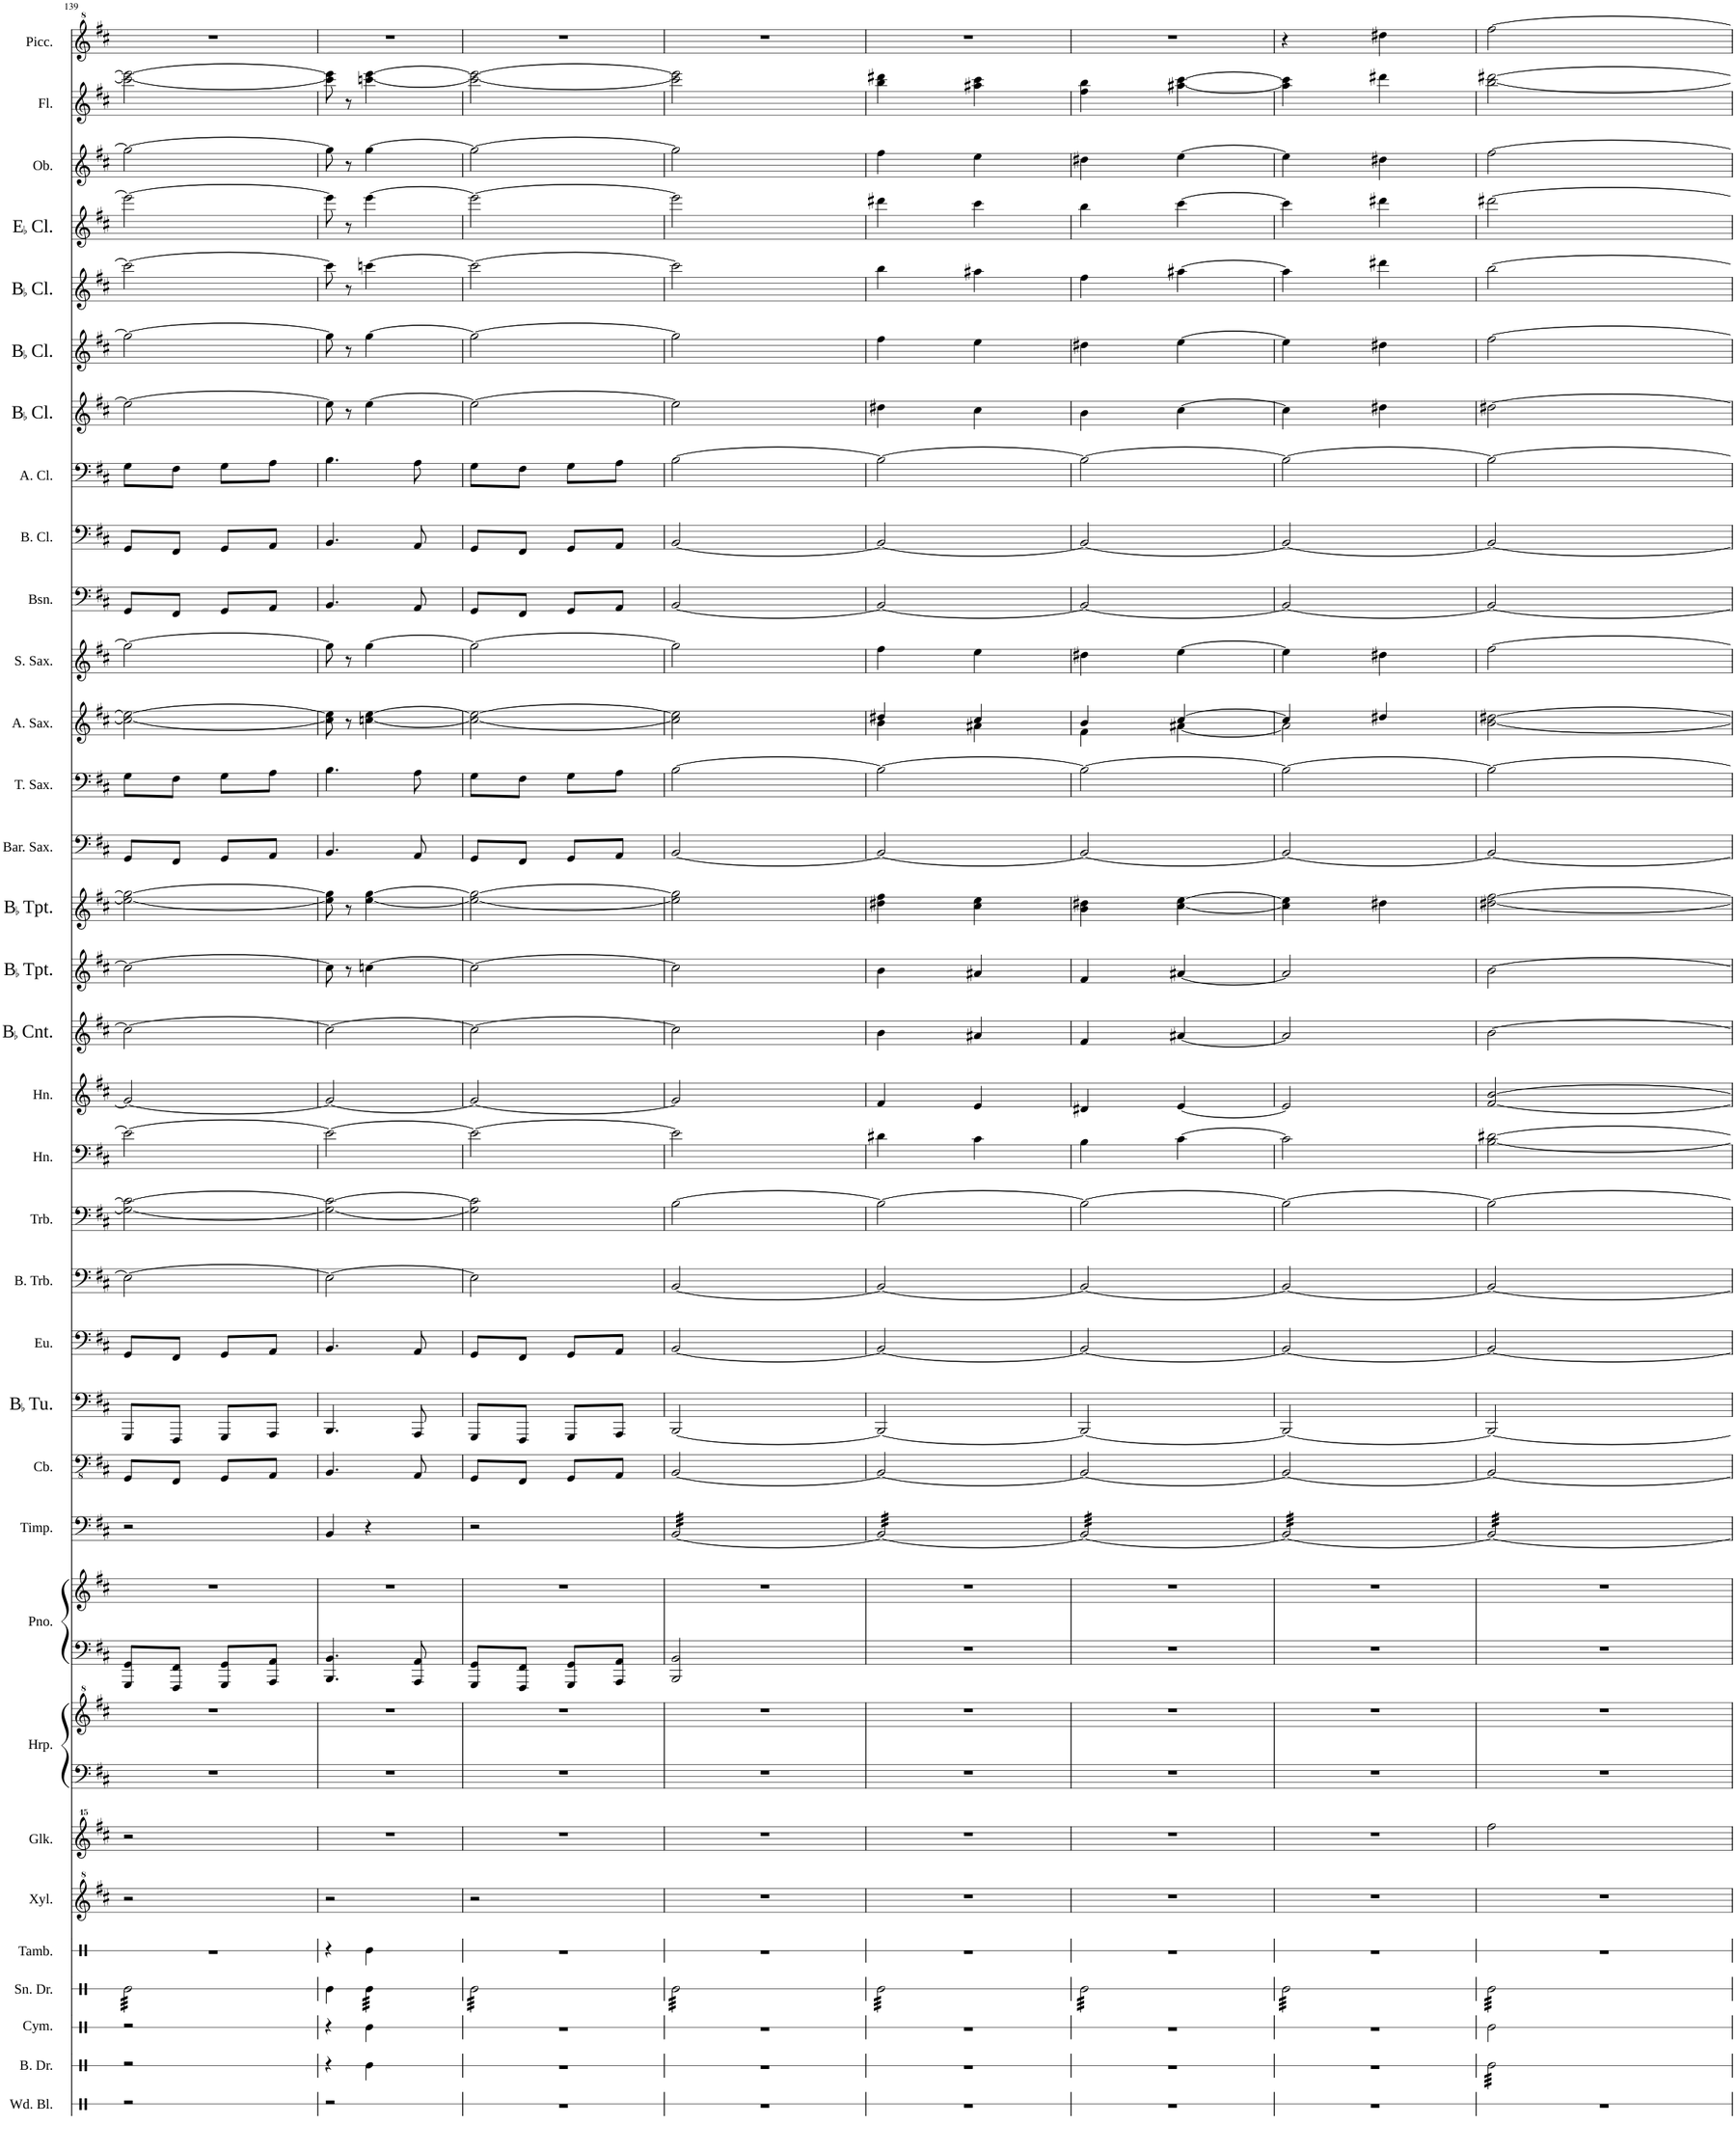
**kern	**kern	**kern	**kern	**kern	**kern	**kern	**kern	**kern	**kern	**kern	**kern	**kern	**kern	**kern	**kern	**kern	**kern	**kern	**kern	**kern	**kern	**kern	**kern	**kern	**kern	**kern	**kern	**kern	**kern	**kern	**kern	**kern	**kern	**kern	**kern
*part34	*part33	*part32	*part31	*part30	*part29	*part28	*part27	*part27	*part26	*part26	*part25	*part24	*part23	*part22	*part21	*part20	*part19	*part18	*part17	*part16	*part15	*part14	*part13	*part12	*part11	*part10	*part9	*part8	*part7	*part6	*part5	*part4	*part3	*part2	*part1
*staff36	*staff35	*staff34	*staff33	*staff32	*staff31	*staff30	*staff29	*staff28	*staff27	*staff26	*staff25	*staff24	*staff23	*staff22	*staff21	*staff20	*staff19	*staff18	*staff17	*staff16	*staff15	*staff14	*staff13	*staff12	*staff11	*staff10	*staff9	*staff8	*staff7	*staff6	*staff5	*staff4	*staff3	*staff2	*staff1
*I"Wood Blocks	*I"Bass Drum	*I"Cymbal	*I"Snare Drum	*I"Tambourine	*I"Xylophone	*I"Glockenspiel	*I"Harp	*	*I"Piano	*	*I"Timpani	*I"Double Bass	*I"BaccidentalFlat Tuba	*I"Euphonium	*I"Bass Trombone	*I"Trombone	*I"Horn	*I"Horn	*I"BaccidentalFlat Cornet	*I"BaccidentalFlat Trumpet	*I"BaccidentalFlat Trumpet	*I"Baritone Saxophone	*I"Tenor Saxophone	*I"Alto Saxophone	*I"Soprano Saxophone	*I"Bassoon	*I"Bass Clarinet	*I"Alto Clarinet	*I"BaccidentalFlat Clarinet	*I"BaccidentalFlat Clarinet	*I"BaccidentalFlat Clarinet	*I"EaccidentalFlat Clarinet	*I"Oboe	*I"Flute	*I"Piccolo
*I'Wd. Bl.	*I'B. Dr.	*I'Cym.	*I'Sn. Dr.	*I'Tamb.	*I'Xyl.	*I'Glk.	*I'Hrp.	*	*I'Pno.	*	*I'Timp.	*	*I'BaccidentalFlat Tu.	*I'Eu.	*I'B. Trb.	*I'Trb.	*I'Hn.	*I'Hn.	*I'BaccidentalFlat Cnt.	*I'BaccidentalFlat Tpt.	*I'BaccidentalFlat Tpt.	*I'Bar. Sax.	*I'T. Sax.	*I'A. Sax.	*I'S. Sax.	*I'Bsn.	*I'B. Cl.	*I'A. Cl.	*I'BaccidentalFlat Cl.	*I'BaccidentalFlat Cl.	*I'BaccidentalFlat Cl.	*I'EaccidentalFlat Cl.	*I'Ob.	*I'Fl.	*I'Picc.
!!LO:PB:g=z
*clefX	*clefX	*clefX	*clefX	*clefX	*clefG^2	*clefG^^2	*clefF4	*clefG^2	*clefF4	*clefG2	*clefF4	*clefFv4	*clefF4	*clefF4	*clefF4	*clefF4	*clefF4	*clefG2	*clefG2	*clefG2	*clefG2	*clefF4	*clefF4	*clefG2	*clefG2	*clefF4	*clefF4	*clefF4	*clefG2	*clefG2	*clefG2	*clefG2	*clefG2	*clefG2	*clefG^2
*	*	*	*	*	*	*	*	*	*	*	*	*Trd7c12	*	*	*	*	*Trd4c7	*Trd4c7	*Trd1c2	*Trd1c2	*Trd1c2	*	*Trd8c14	*Trd5c9	*Trd5c9	*	*Trd8c14	*Trd1c2	*Trd1c2	*Trd1c2	*Trd1c2	*Trd-2c-3	*	*	*Trd-7c-12
*k[]	*k[]	*k[]	*k[]	*k[]	*k[f#c#]	*k[f#c#]	*k[f#c#]	*k[f#c#]	*k[f#c#]	*k[f#c#]	*k[f#c#]	*k[f#c#]	*k[f#c#]	*k[f#c#]	*k[f#c#]	*k[f#c#]	*k[f#c#]	*k[f#c#]	*k[f#c#]	*k[f#c#]	*k[f#c#]	*k[f#c#]	*k[f#c#]	*k[f#c#]	*k[f#c#]	*k[f#c#]	*k[f#c#]	*k[f#c#]	*k[f#c#]	*k[f#c#]	*k[f#c#]	*k[f#c#]	*k[f#c#]	*k[f#c#]	*k[f#c#]
*M2/4	*M2/4	*M2/4	*M2/4	*M2/4	*M2/4	*M2/4	*M2/4	*M2/4	*M2/4	*M2/4	*M2/4	*M2/4	*M2/4	*M2/4	*M2/4	*M2/4	*M2/4	*M2/4	*M2/4	*M2/4	*M2/4	*M2/4	*M2/4	*M2/4	*M2/4	*M2/4	*M2/4	*M2/4	*M2/4	*M2/4	*M2/4	*M2/4	*M2/4	*M2/4	*M2/4
=139	=139	=139	=139	=139	=139	=139	=139	=139	=139	=139	=139	=139	=139	=139	=139	=139	=139	=139	=139	=139	=139	=139	=139	=139	=139	=139	=139	=139	=139	=139	=139	=139	=139	=139	=139
*	*	*	*^	*	*	*	*	*	*	*	*	*	*	*	*	*	*	*	*	*	*	*	*	*	*	*	*	*	*	*	*	*	*	*	*
*	*	*	*	*Xbrackettup	*	*	*	*	*	*	*	*	*	*	*	*	*	*	*	*	*	*	*	*	*	*	*	*	*	*	*	*	*	*	*	*
*	*	*	*tremolo	*	*	*	*	*	*	*	*	*	*	*	*	*	*	*	*	*	*	*	*	*	*	*	*	*	*	*	*	*	*	*	*	*
2r	2r	2r	32Re\LLL	24ReLL	2r	2r	2r	2r	2r	8GGG/ 8GG/L	2r	2r	8GGG/L	8GGG/L	8GG/L	2E\_	2G\_ 2cn\_	2e\_	2g/_	2cc\_	2cc\_	2ee\_ 2gg\_	8GG/L	8G\L	2cc\_ 2ee\_	2gg\_	8GG/L	8GG/L	8G\L	2ee\_	2gg\_	2ccc\_	2eee\_	2gg\_	2ccc\_ 2eee\_	2r
.	.	.	32Re\	.	.	.	.	.	.	.	.	.	.	.	.	.	.	.	.	.	.	.	.	.	.	.	.	.	.	.	.	.	.	.	.	.
.	.	.	.	24Re	.	.	.	.	.	.	.	.	.	.	.	.	.	.	.	.	.	.	.	.	.	.	.	.	.	.	.	.	.	.	.	.
.	.	.	32Re\	.	.	.	.	.	.	.	.	.	.	.	.	.	.	.	.	.	.	.	.	.	.	.	.	.	.	.	.	.	.	.	.	.
.	.	.	.	24Re	.	.	.	.	.	.	.	.	.	.	.	.	.	.	.	.	.	.	.	.	.	.	.	.	.	.	.	.	.	.	.	.
.	.	.	32Re\	.	.	.	.	.	.	.	.	.	.	.	.	.	.	.	.	.	.	.	.	.	.	.	.	.	.	.	.	.	.	.	.	.
.	.	.	32Re\	24Re	.	.	.	.	.	8FFF#/ 8FF#/J	.	.	8FFF#/J	8FFF#/J	8FF#/J	.	.	.	.	.	.	.	8FF#/J	8F#\J	.	.	8FF#/J	8FF#/J	8F#\J	.	.	.	.	.	.	.
.	.	.	32Re\	.	.	.	.	.	.	.	.	.	.	.	.	.	.	.	.	.	.	.	.	.	.	.	.	.	.	.	.	.	.	.	.	.
.	.	.	.	24Re	.	.	.	.	.	.	.	.	.	.	.	.	.	.	.	.	.	.	.	.	.	.	.	.	.	.	.	.	.	.	.	.
.	.	.	32Re\	.	.	.	.	.	.	.	.	.	.	.	.	.	.	.	.	.	.	.	.	.	.	.	.	.	.	.	.	.	.	.	.	.
.	.	.	.	24ReJJ	.	.	.	.	.	.	.	.	.	.	.	.	.	.	.	.	.	.	.	.	.	.	.	.	.	.	.	.	.	.	.	.
.	.	.	32Re\	.	.	.	.	.	.	.	.	.	.	.	.	.	.	.	.	.	.	.	.	.	.	.	.	.	.	.	.	.	.	.	.	.
.	.	.	32Re\	24ReLL	.	.	.	.	.	8GGG/ 8GG/L	.	.	8GGG/L	8GGG/L	8GG/L	.	.	.	.	.	.	.	8GG/L	8G\L	.	.	8GG/L	8GG/L	8G\L	.	.	.	.	.	.	.
.	.	.	32Re\	.	.	.	.	.	.	.	.	.	.	.	.	.	.	.	.	.	.	.	.	.	.	.	.	.	.	.	.	.	.	.	.	.
.	.	.	.	24Re	.	.	.	.	.	.	.	.	.	.	.	.	.	.	.	.	.	.	.	.	.	.	.	.	.	.	.	.	.	.	.	.
.	.	.	32Re\	.	.	.	.	.	.	.	.	.	.	.	.	.	.	.	.	.	.	.	.	.	.	.	.	.	.	.	.	.	.	.	.	.
.	.	.	.	24Re	.	.	.	.	.	.	.	.	.	.	.	.	.	.	.	.	.	.	.	.	.	.	.	.	.	.	.	.	.	.	.	.
.	.	.	32Re\	.	.	.	.	.	.	.	.	.	.	.	.	.	.	.	.	.	.	.	.	.	.	.	.	.	.	.	.	.	.	.	.	.
.	.	.	32Re\	24Re	.	.	.	.	.	8AAA/ 8AA/J	.	.	8AAA/J	8AAA/J	8AA/J	.	.	.	.	.	.	.	8AA/J	8A\J	.	.	8AA/J	8AA/J	8A\J	.	.	.	.	.	.	.
.	.	.	32Re\	.	.	.	.	.	.	.	.	.	.	.	.	.	.	.	.	.	.	.	.	.	.	.	.	.	.	.	.	.	.	.	.	.
.	.	.	.	24Re	.	.	.	.	.	.	.	.	.	.	.	.	.	.	.	.	.	.	.	.	.	.	.	.	.	.	.	.	.	.	.	.
.	.	.	32Re\	.	.	.	.	.	.	.	.	.	.	.	.	.	.	.	.	.	.	.	.	.	.	.	.	.	.	.	.	.	.	.	.	.
.	.	.	.	24ReJJ	.	.	.	.	.	.	.	.	.	.	.	.	.	.	.	.	.	.	.	.	.	.	.	.	.	.	.	.	.	.	.	.
.	.	.	32Re\JJJ	.	.	.	.	.	.	.	.	.	.	.	.	.	.	.	.	.	.	.	.	.	.	.	.	.	.	.	.	.	.	.	.	.
*	*	*	*Xtremolo	*	*	*	*	*	*	*	*	*	*	*	*	*	*	*	*	*	*	*	*	*	*	*	*	*	*	*	*	*	*	*	*	*
=140	=140	=140	=140	=140	=140	=140	=140	=140	=140	=140	=140	=140	=140	=140	=140	=140	=140	=140	=140	=140	=140	=140	=140	=140	=140	=140	=140	=140	=140	=140	=140	=140	=140	=140	=140	=140
2r	4r	4r	4Re\	4ryy	4r	2r	2r	2r	2r	4.BBB/ 4.BB/	2r	4BB/	4.BBB/	4.BBB/	4.BB/	2E\_	2G\_ 2c\_	2e\_	2g/_	2cc\_	8cc\]	8ee\] 8gg\]	4.BB/	4.B\	8cc\] 8ee\]	8gg\]	4.BB/	4.BB/	4.B\	8ee\]	8gg\]	8ccc\]	8eee\]	8gg\]	8ccc\] 8eee\]	2r
.	.	.	.	.	.	.	.	.	.	.	.	.	.	.	.	.	.	.	.	.	8r	8r	.	.	8r	8r	.	.	.	8r	8r	8r	8r	8r	8r	.
*	*	*	*tremolo	*	*	*	*	*	*	*	*	*	*	*	*	*	*	*	*	*	*	*	*	*	*	*	*	*	*	*	*	*	*	*	*	*
.	4Re\	4Re\	32Re\LLL	24ReLL	4Re\	.	.	.	.	.	.	4r	.	.	.	.	.	.	.	.	[4ccn\	[4ee\ [4gg\	.	.	[4ccn\ [4ee\	[4gg\	.	.	.	[4ee\	[4gg\	[4cccn\	[4eee\	[4gg\	[4cccn\ [4eee\	.
.	.	.	32Re\	.	.	.	.	.	.	.	.	.	.	.	.	.	.	.	.	.	.	.	.	.	.	.	.	.	.	.	.	.	.	.	.	.
.	.	.	.	24Re	.	.	.	.	.	.	.	.	.	.	.	.	.	.	.	.	.	.	.	.	.	.	.	.	.	.	.	.	.	.	.	.
.	.	.	32Re\	.	.	.	.	.	.	.	.	.	.	.	.	.	.	.	.	.	.	.	.	.	.	.	.	.	.	.	.	.	.	.	.	.
.	.	.	.	24Re	.	.	.	.	.	.	.	.	.	.	.	.	.	.	.	.	.	.	.	.	.	.	.	.	.	.	.	.	.	.	.	.
.	.	.	32Re\	.	.	.	.	.	.	.	.	.	.	.	.	.	.	.	.	.	.	.	.	.	.	.	.	.	.	.	.	.	.	.	.	.
.	.	.	32Re\	24Re	.	.	.	.	.	8AAA/ 8AA/	.	.	8AAA/	8AAA/	8AA/	.	.	.	.	.	.	.	8AA/	8A\	.	.	8AA/	8AA/	8A\	.	.	.	.	.	.	.
.	.	.	32Re\	.	.	.	.	.	.	.	.	.	.	.	.	.	.	.	.	.	.	.	.	.	.	.	.	.	.	.	.	.	.	.	.	.
.	.	.	.	24Re	.	.	.	.	.	.	.	.	.	.	.	.	.	.	.	.	.	.	.	.	.	.	.	.	.	.	.	.	.	.	.	.
.	.	.	32Re\	.	.	.	.	.	.	.	.	.	.	.	.	.	.	.	.	.	.	.	.	.	.	.	.	.	.	.	.	.	.	.	.	.
.	.	.	.	24ReJJ	.	.	.	.	.	.	.	.	.	.	.	.	.	.	.	.	.	.	.	.	.	.	.	.	.	.	.	.	.	.	.	.
.	.	.	32Re\JJJ	.	.	.	.	.	.	.	.	.	.	.	.	.	.	.	.	.	.	.	.	.	.	.	.	.	.	.	.	.	.	.	.	.
=141	=141	=141	=141	=141	=141	=141	=141	=141	=141	=141	=141	=141	=141	=141	=141	=141	=141	=141	=141	=141	=141	=141	=141	=141	=141	=141	=141	=141	=141	=141	=141	=141	=141	=141	=141	=141
2r	2r	2r	32Re\LLL	24ReLL	2r	2r	2r	2r	2r	8GGG/ 8GG/L	2r	2r	8GGG/L	8GGG/L	8GG/L	2E\]	2G\] 2c\]	2e\_	2g/_	2cc\_	2cc\_	2ee\_ 2gg\_	8GG/L	8G\L	2cc\_ 2ee\_	2gg\_	8GG/L	8GG/L	8G\L	2ee\_	2gg\_	2ccc\_	2eee\_	2gg\_	2ccc\_ 2eee\_	2r
.	.	.	32Re\	.	.	.	.	.	.	.	.	.	.	.	.	.	.	.	.	.	.	.	.	.	.	.	.	.	.	.	.	.	.	.	.	.
.	.	.	.	24Re	.	.	.	.	.	.	.	.	.	.	.	.	.	.	.	.	.	.	.	.	.	.	.	.	.	.	.	.	.	.	.	.
.	.	.	32Re\	.	.	.	.	.	.	.	.	.	.	.	.	.	.	.	.	.	.	.	.	.	.	.	.	.	.	.	.	.	.	.	.	.
.	.	.	.	24Re	.	.	.	.	.	.	.	.	.	.	.	.	.	.	.	.	.	.	.	.	.	.	.	.	.	.	.	.	.	.	.	.
.	.	.	32Re\	.	.	.	.	.	.	.	.	.	.	.	.	.	.	.	.	.	.	.	.	.	.	.	.	.	.	.	.	.	.	.	.	.
.	.	.	32Re\	24Re	.	.	.	.	.	8FFF#/ 8FF#/J	.	.	8FFF#/J	8FFF#/J	8FF#/J	.	.	.	.	.	.	.	8FF#/J	8F#\J	.	.	8FF#/J	8FF#/J	8F#\J	.	.	.	.	.	.	.
.	.	.	32Re\	.	.	.	.	.	.	.	.	.	.	.	.	.	.	.	.	.	.	.	.	.	.	.	.	.	.	.	.	.	.	.	.	.
.	.	.	.	24Re	.	.	.	.	.	.	.	.	.	.	.	.	.	.	.	.	.	.	.	.	.	.	.	.	.	.	.	.	.	.	.	.
.	.	.	32Re\	.	.	.	.	.	.	.	.	.	.	.	.	.	.	.	.	.	.	.	.	.	.	.	.	.	.	.	.	.	.	.	.	.
.	.	.	.	24ReJJ	.	.	.	.	.	.	.	.	.	.	.	.	.	.	.	.	.	.	.	.	.	.	.	.	.	.	.	.	.	.	.	.
.	.	.	32Re\	.	.	.	.	.	.	.	.	.	.	.	.	.	.	.	.	.	.	.	.	.	.	.	.	.	.	.	.	.	.	.	.	.
.	.	.	32Re\	24ReLL	.	.	.	.	.	8GGG/ 8GG/L	.	.	8GGG/L	8GGG/L	8GG/L	.	.	.	.	.	.	.	8GG/L	8G\L	.	.	8GG/L	8GG/L	8G\L	.	.	.	.	.	.	.
.	.	.	32Re\	.	.	.	.	.	.	.	.	.	.	.	.	.	.	.	.	.	.	.	.	.	.	.	.	.	.	.	.	.	.	.	.	.
.	.	.	.	24Re	.	.	.	.	.	.	.	.	.	.	.	.	.	.	.	.	.	.	.	.	.	.	.	.	.	.	.	.	.	.	.	.
.	.	.	32Re\	.	.	.	.	.	.	.	.	.	.	.	.	.	.	.	.	.	.	.	.	.	.	.	.	.	.	.	.	.	.	.	.	.
.	.	.	.	24Re	.	.	.	.	.	.	.	.	.	.	.	.	.	.	.	.	.	.	.	.	.	.	.	.	.	.	.	.	.	.	.	.
.	.	.	32Re\	.	.	.	.	.	.	.	.	.	.	.	.	.	.	.	.	.	.	.	.	.	.	.	.	.	.	.	.	.	.	.	.	.
.	.	.	32Re\	24Re	.	.	.	.	.	8AAA/ 8AA/J	.	.	8AAA/J	8AAA/J	8AA/J	.	.	.	.	.	.	.	8AA/J	8A\J	.	.	8AA/J	8AA/J	8A\J	.	.	.	.	.	.	.
.	.	.	32Re\	.	.	.	.	.	.	.	.	.	.	.	.	.	.	.	.	.	.	.	.	.	.	.	.	.	.	.	.	.	.	.	.	.
.	.	.	.	24Re	.	.	.	.	.	.	.	.	.	.	.	.	.	.	.	.	.	.	.	.	.	.	.	.	.	.	.	.	.	.	.	.
.	.	.	32Re\	.	.	.	.	.	.	.	.	.	.	.	.	.	.	.	.	.	.	.	.	.	.	.	.	.	.	.	.	.	.	.	.	.
.	.	.	.	24ReJJ	.	.	.	.	.	.	.	.	.	.	.	.	.	.	.	.	.	.	.	.	.	.	.	.	.	.	.	.	.	.	.	.
.	.	.	32Re\JJJ	.	.	.	.	.	.	.	.	.	.	.	.	.	.	.	.	.	.	.	.	.	.	.	.	.	.	.	.	.	.	.	.	.
=142	=142	=142	=142	=142	=142	=142	=142	=142	=142	=142	=142	=142	=142	=142	=142	=142	=142	=142	=142	=142	=142	=142	=142	=142	=142	=142	=142	=142	=142	=142	=142	=142	=142	=142	=142	=142
*	*	*	*	*	*	*	*	*	*	*	*	*tremolo	*	*	*	*	*	*	*	*	*	*	*	*	*	*	*	*	*	*	*	*	*	*	*	*
2r	2r	2r	32Re\LLL	24ReLL	2r	2r	2r	2r	2r	2BBB/ 2BB/	2r	[32BB/LLL	[2BBB/	[2BBB/	[2BB/	[2BB/	[2B\	2e\]	2g/]	2cc\]	2cc\]	2ee\] 2gg\]	[2BB/	[2B\	2cc\] 2ee\]	2gg\]	[2BB/	[2BB/	[2B\	2ee\]	2gg\]	2ccc\]	2eee\]	2gg\]	2ccc\] 2eee\]	2r
.	.	.	32Re\	.	.	.	.	.	.	.	.	32BB/	.	.	.	.	.	.	.	.	.	.	.	.	.	.	.	.	.	.	.	.	.	.	.	.
.	.	.	.	24Re	.	.	.	.	.	.	.	.	.	.	.	.	.	.	.	.	.	.	.	.	.	.	.	.	.	.	.	.	.	.	.	.
.	.	.	32Re\	.	.	.	.	.	.	.	.	32BB/	.	.	.	.	.	.	.	.	.	.	.	.	.	.	.	.	.	.	.	.	.	.	.	.
.	.	.	.	24Re	.	.	.	.	.	.	.	.	.	.	.	.	.	.	.	.	.	.	.	.	.	.	.	.	.	.	.	.	.	.	.	.
.	.	.	32Re\	.	.	.	.	.	.	.	.	32BB/	.	.	.	.	.	.	.	.	.	.	.	.	.	.	.	.	.	.	.	.	.	.	.	.
.	.	.	32Re\	24Re	.	.	.	.	.	.	.	32BB/	.	.	.	.	.	.	.	.	.	.	.	.	.	.	.	.	.	.	.	.	.	.	.	.
.	.	.	32Re\	.	.	.	.	.	.	.	.	32BB/	.	.	.	.	.	.	.	.	.	.	.	.	.	.	.	.	.	.	.	.	.	.	.	.
.	.	.	.	24Re	.	.	.	.	.	.	.	.	.	.	.	.	.	.	.	.	.	.	.	.	.	.	.	.	.	.	.	.	.	.	.	.
.	.	.	32Re\	.	.	.	.	.	.	.	.	32BB/	.	.	.	.	.	.	.	.	.	.	.	.	.	.	.	.	.	.	.	.	.	.	.	.
.	.	.	.	24ReJJ	.	.	.	.	.	.	.	.	.	.	.	.	.	.	.	.	.	.	.	.	.	.	.	.	.	.	.	.	.	.	.	.
.	.	.	32Re\	.	.	.	.	.	.	.	.	32BB/	.	.	.	.	.	.	.	.	.	.	.	.	.	.	.	.	.	.	.	.	.	.	.	.
.	.	.	32Re\	24ReLL	.	.	.	.	.	.	.	32BB/	.	.	.	.	.	.	.	.	.	.	.	.	.	.	.	.	.	.	.	.	.	.	.	.
.	.	.	32Re\	.	.	.	.	.	.	.	.	32BB/	.	.	.	.	.	.	.	.	.	.	.	.	.	.	.	.	.	.	.	.	.	.	.	.
.	.	.	.	24Re	.	.	.	.	.	.	.	.	.	.	.	.	.	.	.	.	.	.	.	.	.	.	.	.	.	.	.	.	.	.	.	.
.	.	.	32Re\	.	.	.	.	.	.	.	.	32BB/	.	.	.	.	.	.	.	.	.	.	.	.	.	.	.	.	.	.	.	.	.	.	.	.
.	.	.	.	24Re	.	.	.	.	.	.	.	.	.	.	.	.	.	.	.	.	.	.	.	.	.	.	.	.	.	.	.	.	.	.	.	.
.	.	.	32Re\	.	.	.	.	.	.	.	.	32BB/	.	.	.	.	.	.	.	.	.	.	.	.	.	.	.	.	.	.	.	.	.	.	.	.
.	.	.	32Re\	24Re	.	.	.	.	.	.	.	32BB/	.	.	.	.	.	.	.	.	.	.	.	.	.	.	.	.	.	.	.	.	.	.	.	.
.	.	.	32Re\	.	.	.	.	.	.	.	.	32BB/	.	.	.	.	.	.	.	.	.	.	.	.	.	.	.	.	.	.	.	.	.	.	.	.
.	.	.	.	24Re	.	.	.	.	.	.	.	.	.	.	.	.	.	.	.	.	.	.	.	.	.	.	.	.	.	.	.	.	.	.	.	.
.	.	.	32Re\	.	.	.	.	.	.	.	.	32BB/	.	.	.	.	.	.	.	.	.	.	.	.	.	.	.	.	.	.	.	.	.	.	.	.
.	.	.	.	24ReJJ	.	.	.	.	.	.	.	.	.	.	.	.	.	.	.	.	.	.	.	.	.	.	.	.	.	.	.	.	.	.	.	.
.	.	.	32Re\JJJ	.	.	.	.	.	.	.	.	32BB/JJJ	.	.	.	.	.	.	.	.	.	.	.	.	.	.	.	.	.	.	.	.	.	.	.	.
=143	=143	=143	=143	=143	=143	=143	=143	=143	=143	=143	=143	=143	=143	=143	=143	=143	=143	=143	=143	=143	=143	=143	=143	=143	=143	=143	=143	=143	=143	=143	=143	=143	=143	=143	=143	=143
*	*	*	*	*	*	*	*	*	*	*	*	*	*	*	*	*	*	*	*	*	*	*	*	*	*^	*	*	*	*	*	*	*	*	*	*	*
2r	2r	2r	32Re\LLL	24ReLL	2r	2r	2r	2r	2r	2r	2r	32BB/LLL	2BBB/_	2BBB/_	2BB/_	2BB/_	2B\_	4d#X\	4f#/	4b\	4b\	4dd#X\ 4ff#\	2BB/_	2B\_	4dd#X/	4b\	4ff#\	2BB/_	2BB/_	2B\_	4dd#X\	4ff#\	4bb\	4ddd#X\	4ff#\	4bb\ 4ddd#X\	2r
.	.	.	32Re\	.	.	.	.	.	.	.	.	32BB/	.	.	.	.	.	.	.	.	.	.	.	.	.	.	.	.	.	.	.	.	.	.	.	.	.
.	.	.	.	24Re	.	.	.	.	.	.	.	.	.	.	.	.	.	.	.	.	.	.	.	.	.	.	.	.	.	.	.	.	.	.	.	.	.
.	.	.	32Re\	.	.	.	.	.	.	.	.	32BB/	.	.	.	.	.	.	.	.	.	.	.	.	.	.	.	.	.	.	.	.	.	.	.	.	.
.	.	.	.	24Re	.	.	.	.	.	.	.	.	.	.	.	.	.	.	.	.	.	.	.	.	.	.	.	.	.	.	.	.	.	.	.	.	.
.	.	.	32Re\	.	.	.	.	.	.	.	.	32BB/	.	.	.	.	.	.	.	.	.	.	.	.	.	.	.	.	.	.	.	.	.	.	.	.	.
.	.	.	32Re\	24Re	.	.	.	.	.	.	.	32BB/	.	.	.	.	.	.	.	.	.	.	.	.	.	.	.	.	.	.	.	.	.	.	.	.	.
.	.	.	32Re\	.	.	.	.	.	.	.	.	32BB/	.	.	.	.	.	.	.	.	.	.	.	.	.	.	.	.	.	.	.	.	.	.	.	.	.
.	.	.	.	24Re	.	.	.	.	.	.	.	.	.	.	.	.	.	.	.	.	.	.	.	.	.	.	.	.	.	.	.	.	.	.	.	.	.
.	.	.	32Re\	.	.	.	.	.	.	.	.	32BB/	.	.	.	.	.	.	.	.	.	.	.	.	.	.	.	.	.	.	.	.	.	.	.	.	.
.	.	.	.	24ReJJ	.	.	.	.	.	.	.	.	.	.	.	.	.	.	.	.	.	.	.	.	.	.	.	.	.	.	.	.	.	.	.	.	.
.	.	.	32Re\	.	.	.	.	.	.	.	.	32BB/	.	.	.	.	.	.	.	.	.	.	.	.	.	.	.	.	.	.	.	.	.	.	.	.	.
.	.	.	32Re\	24ReLL	.	.	.	.	.	.	.	32BB/	.	.	.	.	.	4c#\	4e/	4a#X/	4a#X/	4cc#\ 4ee\	.	.	4cc#/	4a#X\	4ee\	.	.	.	4cc#\	4ee\	4aa#X\	4ccc#\	4ee\	4aa#X\ 4ccc#\	.
.	.	.	32Re\	.	.	.	.	.	.	.	.	32BB/	.	.	.	.	.	.	.	.	.	.	.	.	.	.	.	.	.	.	.	.	.	.	.	.	.
.	.	.	.	24Re	.	.	.	.	.	.	.	.	.	.	.	.	.	.	.	.	.	.	.	.	.	.	.	.	.	.	.	.	.	.	.	.	.
.	.	.	32Re\	.	.	.	.	.	.	.	.	32BB/	.	.	.	.	.	.	.	.	.	.	.	.	.	.	.	.	.	.	.	.	.	.	.	.	.
.	.	.	.	24Re	.	.	.	.	.	.	.	.	.	.	.	.	.	.	.	.	.	.	.	.	.	.	.	.	.	.	.	.	.	.	.	.	.
.	.	.	32Re\	.	.	.	.	.	.	.	.	32BB/	.	.	.	.	.	.	.	.	.	.	.	.	.	.	.	.	.	.	.	.	.	.	.	.	.
.	.	.	32Re\	24Re	.	.	.	.	.	.	.	32BB/	.	.	.	.	.	.	.	.	.	.	.	.	.	.	.	.	.	.	.	.	.	.	.	.	.
.	.	.	32Re\	.	.	.	.	.	.	.	.	32BB/	.	.	.	.	.	.	.	.	.	.	.	.	.	.	.	.	.	.	.	.	.	.	.	.	.
.	.	.	.	24Re	.	.	.	.	.	.	.	.	.	.	.	.	.	.	.	.	.	.	.	.	.	.	.	.	.	.	.	.	.	.	.	.	.
.	.	.	32Re\	.	.	.	.	.	.	.	.	32BB/	.	.	.	.	.	.	.	.	.	.	.	.	.	.	.	.	.	.	.	.	.	.	.	.	.
.	.	.	.	24ReJJ	.	.	.	.	.	.	.	.	.	.	.	.	.	.	.	.	.	.	.	.	.	.	.	.	.	.	.	.	.	.	.	.	.
.	.	.	32Re\JJJ	.	.	.	.	.	.	.	.	32BB/JJJ	.	.	.	.	.	.	.	.	.	.	.	.	.	.	.	.	.	.	.	.	.	.	.	.	.
=144	=144	=144	=144	=144	=144	=144	=144	=144	=144	=144	=144	=144	=144	=144	=144	=144	=144	=144	=144	=144	=144	=144	=144	=144	=144	=144	=144	=144	=144	=144	=144	=144	=144	=144	=144	=144	=144
2r	2r	2r	32Re\LLL	24ReLL	2r	2r	2r	2r	2r	2r	2r	32BB/LLL	2BBB/_	2BBB/_	2BB/_	2BB/_	2B\_	4B\	4d#X/	4f#/	4f#/	4b\ 4dd#X\	2BB/_	2B\_	4b/	4f#\	4dd#X\	2BB/_	2BB/_	2B\_	4b\	4dd#X\	4ff#\	4bb\	4dd#X\	4ff#\ 4bb\	2r
.	.	.	32Re\	.	.	.	.	.	.	.	.	32BB/	.	.	.	.	.	.	.	.	.	.	.	.	.	.	.	.	.	.	.	.	.	.	.	.	.
.	.	.	.	24Re	.	.	.	.	.	.	.	.	.	.	.	.	.	.	.	.	.	.	.	.	.	.	.	.	.	.	.	.	.	.	.	.	.
.	.	.	32Re\	.	.	.	.	.	.	.	.	32BB/	.	.	.	.	.	.	.	.	.	.	.	.	.	.	.	.	.	.	.	.	.	.	.	.	.
.	.	.	.	24Re	.	.	.	.	.	.	.	.	.	.	.	.	.	.	.	.	.	.	.	.	.	.	.	.	.	.	.	.	.	.	.	.	.
.	.	.	32Re\	.	.	.	.	.	.	.	.	32BB/	.	.	.	.	.	.	.	.	.	.	.	.	.	.	.	.	.	.	.	.	.	.	.	.	.
.	.	.	32Re\	24Re	.	.	.	.	.	.	.	32BB/	.	.	.	.	.	.	.	.	.	.	.	.	.	.	.	.	.	.	.	.	.	.	.	.	.
.	.	.	32Re\	.	.	.	.	.	.	.	.	32BB/	.	.	.	.	.	.	.	.	.	.	.	.	.	.	.	.	.	.	.	.	.	.	.	.	.
.	.	.	.	24Re	.	.	.	.	.	.	.	.	.	.	.	.	.	.	.	.	.	.	.	.	.	.	.	.	.	.	.	.	.	.	.	.	.
.	.	.	32Re\	.	.	.	.	.	.	.	.	32BB/	.	.	.	.	.	.	.	.	.	.	.	.	.	.	.	.	.	.	.	.	.	.	.	.	.
.	.	.	.	24ReJJ	.	.	.	.	.	.	.	.	.	.	.	.	.	.	.	.	.	.	.	.	.	.	.	.	.	.	.	.	.	.	.	.	.
.	.	.	32Re\	.	.	.	.	.	.	.	.	32BB/	.	.	.	.	.	.	.	.	.	.	.	.	.	.	.	.	.	.	.	.	.	.	.	.	.
.	.	.	32Re\	24ReLL	.	.	.	.	.	.	.	32BB/	.	.	.	.	.	[4c#\	[4e/	[4a#X/	[4a#X/	[4cc#\ [4ee\	.	.	[4cc#/	[4a#X\	[4ee\	.	.	.	[4cc#\	[4ee\	[4aa#X\	[4ccc#\	[4ee\	[4aa#X\ [4ccc#\	.
.	.	.	32Re\	.	.	.	.	.	.	.	.	32BB/	.	.	.	.	.	.	.	.	.	.	.	.	.	.	.	.	.	.	.	.	.	.	.	.	.
.	.	.	.	24Re	.	.	.	.	.	.	.	.	.	.	.	.	.	.	.	.	.	.	.	.	.	.	.	.	.	.	.	.	.	.	.	.	.
.	.	.	32Re\	.	.	.	.	.	.	.	.	32BB/	.	.	.	.	.	.	.	.	.	.	.	.	.	.	.	.	.	.	.	.	.	.	.	.	.
.	.	.	.	24Re	.	.	.	.	.	.	.	.	.	.	.	.	.	.	.	.	.	.	.	.	.	.	.	.	.	.	.	.	.	.	.	.	.
.	.	.	32Re\	.	.	.	.	.	.	.	.	32BB/	.	.	.	.	.	.	.	.	.	.	.	.	.	.	.	.	.	.	.	.	.	.	.	.	.
.	.	.	32Re\	24Re	.	.	.	.	.	.	.	32BB/	.	.	.	.	.	.	.	.	.	.	.	.	.	.	.	.	.	.	.	.	.	.	.	.	.
.	.	.	32Re\	.	.	.	.	.	.	.	.	32BB/	.	.	.	.	.	.	.	.	.	.	.	.	.	.	.	.	.	.	.	.	.	.	.	.	.
.	.	.	.	24Re	.	.	.	.	.	.	.	.	.	.	.	.	.	.	.	.	.	.	.	.	.	.	.	.	.	.	.	.	.	.	.	.	.
.	.	.	32Re\	.	.	.	.	.	.	.	.	32BB/	.	.	.	.	.	.	.	.	.	.	.	.	.	.	.	.	.	.	.	.	.	.	.	.	.
.	.	.	.	24ReJJ	.	.	.	.	.	.	.	.	.	.	.	.	.	.	.	.	.	.	.	.	.	.	.	.	.	.	.	.	.	.	.	.	.
.	.	.	32Re\JJJ	.	.	.	.	.	.	.	.	32BB/JJJ	.	.	.	.	.	.	.	.	.	.	.	.	.	.	.	.	.	.	.	.	.	.	.	.	.
=145	=145	=145	=145	=145	=145	=145	=145	=145	=145	=145	=145	=145	=145	=145	=145	=145	=145	=145	=145	=145	=145	=145	=145	=145	=145	=145	=145	=145	=145	=145	=145	=145	=145	=145	=145	=145	=145
2r	2r	2r	32Re\LLL	24ReLL	2r	2r	2r	2r	2r	2r	2r	32BB/LLL	2BBB/_	2BBB/_	2BB/_	2BB/_	2B\_	2c#\]	2e/]	2a#/]	2a#/]	4cc#\] 4ee\]	2BB/_	2B\_	4cc#/]	2a#\]	4ee\]	2BB/_	2BB/_	2B\_	4cc#\]	4ee\]	4aa#\]	4ccc#\]	4ee\]	4aa#\] 4ccc#\]	4r
.	.	.	32Re\	.	.	.	.	.	.	.	.	32BB/	.	.	.	.	.	.	.	.	.	.	.	.	.	.	.	.	.	.	.	.	.	.	.	.	.
.	.	.	.	24Re	.	.	.	.	.	.	.	.	.	.	.	.	.	.	.	.	.	.	.	.	.	.	.	.	.	.	.	.	.	.	.	.	.
.	.	.	32Re\	.	.	.	.	.	.	.	.	32BB/	.	.	.	.	.	.	.	.	.	.	.	.	.	.	.	.	.	.	.	.	.	.	.	.	.
.	.	.	.	24Re	.	.	.	.	.	.	.	.	.	.	.	.	.	.	.	.	.	.	.	.	.	.	.	.	.	.	.	.	.	.	.	.	.
.	.	.	32Re\	.	.	.	.	.	.	.	.	32BB/	.	.	.	.	.	.	.	.	.	.	.	.	.	.	.	.	.	.	.	.	.	.	.	.	.
.	.	.	32Re\	24Re	.	.	.	.	.	.	.	32BB/	.	.	.	.	.	.	.	.	.	.	.	.	.	.	.	.	.	.	.	.	.	.	.	.	.
.	.	.	32Re\	.	.	.	.	.	.	.	.	32BB/	.	.	.	.	.	.	.	.	.	.	.	.	.	.	.	.	.	.	.	.	.	.	.	.	.
.	.	.	.	24Re	.	.	.	.	.	.	.	.	.	.	.	.	.	.	.	.	.	.	.	.	.	.	.	.	.	.	.	.	.	.	.	.	.
.	.	.	32Re\	.	.	.	.	.	.	.	.	32BB/	.	.	.	.	.	.	.	.	.	.	.	.	.	.	.	.	.	.	.	.	.	.	.	.	.
.	.	.	.	24ReJJ	.	.	.	.	.	.	.	.	.	.	.	.	.	.	.	.	.	.	.	.	.	.	.	.	.	.	.	.	.	.	.	.	.
.	.	.	32Re\	.	.	.	.	.	.	.	.	32BB/	.	.	.	.	.	.	.	.	.	.	.	.	.	.	.	.	.	.	.	.	.	.	.	.	.
.	.	.	32Re\	24ReLL	.	.	.	.	.	.	.	32BB/	.	.	.	.	.	.	.	.	.	4dd#X\	.	.	4dd#X/	.	4dd#X\	.	.	.	4dd#X\	4dd#X\	4ddd#X\	4ddd#X\	4dd#X\	4ddd#X\	4ddd#X\
.	.	.	32Re\	.	.	.	.	.	.	.	.	32BB/	.	.	.	.	.	.	.	.	.	.	.	.	.	.	.	.	.	.	.	.	.	.	.	.	.
.	.	.	.	24Re	.	.	.	.	.	.	.	.	.	.	.	.	.	.	.	.	.	.	.	.	.	.	.	.	.	.	.	.	.	.	.	.	.
.	.	.	32Re\	.	.	.	.	.	.	.	.	32BB/	.	.	.	.	.	.	.	.	.	.	.	.	.	.	.	.	.	.	.	.	.	.	.	.	.
.	.	.	.	24Re	.	.	.	.	.	.	.	.	.	.	.	.	.	.	.	.	.	.	.	.	.	.	.	.	.	.	.	.	.	.	.	.	.
.	.	.	32Re\	.	.	.	.	.	.	.	.	32BB/	.	.	.	.	.	.	.	.	.	.	.	.	.	.	.	.	.	.	.	.	.	.	.	.	.
.	.	.	32Re\	24Re	.	.	.	.	.	.	.	32BB/	.	.	.	.	.	.	.	.	.	.	.	.	.	.	.	.	.	.	.	.	.	.	.	.	.
.	.	.	32Re\	.	.	.	.	.	.	.	.	32BB/	.	.	.	.	.	.	.	.	.	.	.	.	.	.	.	.	.	.	.	.	.	.	.	.	.
.	.	.	.	24Re	.	.	.	.	.	.	.	.	.	.	.	.	.	.	.	.	.	.	.	.	.	.	.	.	.	.	.	.	.	.	.	.	.
.	.	.	32Re\	.	.	.	.	.	.	.	.	32BB/	.	.	.	.	.	.	.	.	.	.	.	.	.	.	.	.	.	.	.	.	.	.	.	.	.
.	.	.	.	24ReJJ	.	.	.	.	.	.	.	.	.	.	.	.	.	.	.	.	.	.	.	.	.	.	.	.	.	.	.	.	.	.	.	.	.
.	.	.	32Re\JJJ	.	.	.	.	.	.	.	.	32BB/JJJ	.	.	.	.	.	.	.	.	.	.	.	.	.	.	.	.	.	.	.	.	.	.	.	.	.
*	*	*	*	*	*	*	*	*	*	*	*	*	*	*	*	*	*	*	*	*	*	*	*	*	*v	*v	*	*	*	*	*	*	*	*	*	*	*
=146	=146	=146	=146	=146	=146	=146	=146	=146	=146	=146	=146	=146	=146	=146	=146	=146	=146	=146	=146	=146	=146	=146	=146	=146	=146	=146	=146	=146	=146	=146	=146	=146	=146	=146	=146	=146
*	*^	*	*	*	*	*	*	*	*	*	*	*	*	*	*	*	*	*	*	*	*	*	*	*	*	*	*	*	*	*	*	*	*	*	*	*
*	*tremolo	*	*	*	*	*	*	*	*	*	*	*	*	*	*	*	*	*	*	*	*	*	*	*	*	*	*	*	*	*	*	*	*	*	*	*	*
2r	32Re\LLL	32ReLLL	2Re\	32Re\LLL	24ReLL	2r	2r	2ffff#\	2r	2r	2r	2r	32BB/LLL	2BBB/_	2BBB/_	2BB/_	2BB/_	2B\_	[2B\ [2d#X\	[2f#/ [2b/	[2b\	[2b\	[2dd#X\ [2ff#\	2BB/_	2B\_	[2b\ [2dd#X\	[2ff#\	2BB/_	2BB/_	2B\_	[2dd#X\	[2ff#\	[2bb\	[2ddd#X\	[2ff#\	[2bb\ [2ddd#X\	[2fff#\
.	32Re\	32Re	.	32Re\	.	.	.	.	.	.	.	.	32BB/	.	.	.	.	.	.	.	.	.	.	.	.	.	.	.	.	.	.	.	.	.	.	.	.
.	.	.	.	.	24Re	.	.	.	.	.	.	.	.	.	.	.	.	.	.	.	.	.	.	.	.	.	.	.	.	.	.	.	.	.	.	.	.
.	32Re\	32Re	.	32Re\	.	.	.	.	.	.	.	.	32BB/	.	.	.	.	.	.	.	.	.	.	.	.	.	.	.	.	.	.	.	.	.	.	.	.
.	.	.	.	.	24Re	.	.	.	.	.	.	.	.	.	.	.	.	.	.	.	.	.	.	.	.	.	.	.	.	.	.	.	.	.	.	.	.
.	32Re\	32Re	.	32Re\	.	.	.	.	.	.	.	.	32BB/	.	.	.	.	.	.	.	.	.	.	.	.	.	.	.	.	.	.	.	.	.	.	.	.
.	32Re\	32Re	.	32Re\	24Re	.	.	.	.	.	.	.	32BB/	.	.	.	.	.	.	.	.	.	.	.	.	.	.	.	.	.	.	.	.	.	.	.	.
.	32Re\	32Re	.	32Re\	.	.	.	.	.	.	.	.	32BB/	.	.	.	.	.	.	.	.	.	.	.	.	.	.	.	.	.	.	.	.	.	.	.	.
.	.	.	.	.	24Re	.	.	.	.	.	.	.	.	.	.	.	.	.	.	.	.	.	.	.	.	.	.	.	.	.	.	.	.	.	.	.	.
.	32Re\	32Re	.	32Re\	.	.	.	.	.	.	.	.	32BB/	.	.	.	.	.	.	.	.	.	.	.	.	.	.	.	.	.	.	.	.	.	.	.	.
.	.	.	.	.	24ReJJ	.	.	.	.	.	.	.	.	.	.	.	.	.	.	.	.	.	.	.	.	.	.	.	.	.	.	.	.	.	.	.	.
.	32Re\	32ReJJJ	.	32Re\	.	.	.	.	.	.	.	.	32BB/	.	.	.	.	.	.	.	.	.	.	.	.	.	.	.	.	.	.	.	.	.	.	.	.
.	32Re\	32ReLLL	.	32Re\	24ReLL	.	.	.	.	.	.	.	32BB/	.	.	.	.	.	.	.	.	.	.	.	.	.	.	.	.	.	.	.	.	.	.	.	.
.	32Re\	32Re	.	32Re\	.	.	.	.	.	.	.	.	32BB/	.	.	.	.	.	.	.	.	.	.	.	.	.	.	.	.	.	.	.	.	.	.	.	.
.	.	.	.	.	24Re	.	.	.	.	.	.	.	.	.	.	.	.	.	.	.	.	.	.	.	.	.	.	.	.	.	.	.	.	.	.	.	.
.	32Re\	32Re	.	32Re\	.	.	.	.	.	.	.	.	32BB/	.	.	.	.	.	.	.	.	.	.	.	.	.	.	.	.	.	.	.	.	.	.	.	.
.	.	.	.	.	24Re	.	.	.	.	.	.	.	.	.	.	.	.	.	.	.	.	.	.	.	.	.	.	.	.	.	.	.	.	.	.	.	.
.	32Re\	32Re	.	32Re\	.	.	.	.	.	.	.	.	32BB/	.	.	.	.	.	.	.	.	.	.	.	.	.	.	.	.	.	.	.	.	.	.	.	.
.	32Re\	32Re	.	32Re\	24Re	.	.	.	.	.	.	.	32BB/	.	.	.	.	.	.	.	.	.	.	.	.	.	.	.	.	.	.	.	.	.	.	.	.
.	32Re\	32Re	.	32Re\	.	.	.	.	.	.	.	.	32BB/	.	.	.	.	.	.	.	.	.	.	.	.	.	.	.	.	.	.	.	.	.	.	.	.
.	.	.	.	.	24Re	.	.	.	.	.	.	.	.	.	.	.	.	.	.	.	.	.	.	.	.	.	.	.	.	.	.	.	.	.	.	.	.
.	32Re\	32Re	.	32Re\	.	.	.	.	.	.	.	.	32BB/	.	.	.	.	.	.	.	.	.	.	.	.	.	.	.	.	.	.	.	.	.	.	.	.
.	.	.	.	.	24ReJJ	.	.	.	.	.	.	.	.	.	.	.	.	.	.	.	.	.	.	.	.	.	.	.	.	.	.	.	.	.	.	.	.
.	32Re\JJJ	32ReJJJ	.	32Re\JJJ	.	.	.	.	.	.	.	.	32BB/JJJ	.	.	.	.	.	.	.	.	.	.	.	.	.	.	.	.	.	.	.	.	.	.	.	.
*	*	*	*	*	*	*	*	*	*	*	*	*	*Xtremolo	*	*	*	*	*	*	*	*	*	*	*	*	*	*	*	*	*	*	*	*	*	*	*	*
*	*	*	*	*Xtremolo	*	*	*	*	*	*	*	*	*	*	*	*	*	*	*	*	*	*	*	*	*	*	*	*	*	*	*	*	*	*	*	*	*
*	*Xtremolo	*	*	*	*	*	*	*	*	*	*	*	*	*	*	*	*	*	*	*	*	*	*	*	*	*	*	*	*	*	*	*	*	*	*	*	*
*	*v	*v	*	*v	*v	*	*	*	*	*	*	*	*	*	*	*	*	*	*	*	*	*	*	*	*	*	*	*	*	*	*	*	*	*	*	*	*
=	=	=	=	=	=	=	=	=	=	=	=	=	=	=	=	=	=	=	=	=	=	=	=	=	=	=	=	=	=	=	=	=	=	=	=
*-	*-	*-	*-	*-	*-	*-	*-	*-	*-	*-	*-	*-	*-	*-	*-	*-	*-	*-	*-	*-	*-	*-	*-	*-	*-	*-	*-	*-	*-	*-	*-	*-	*-	*-	*-
